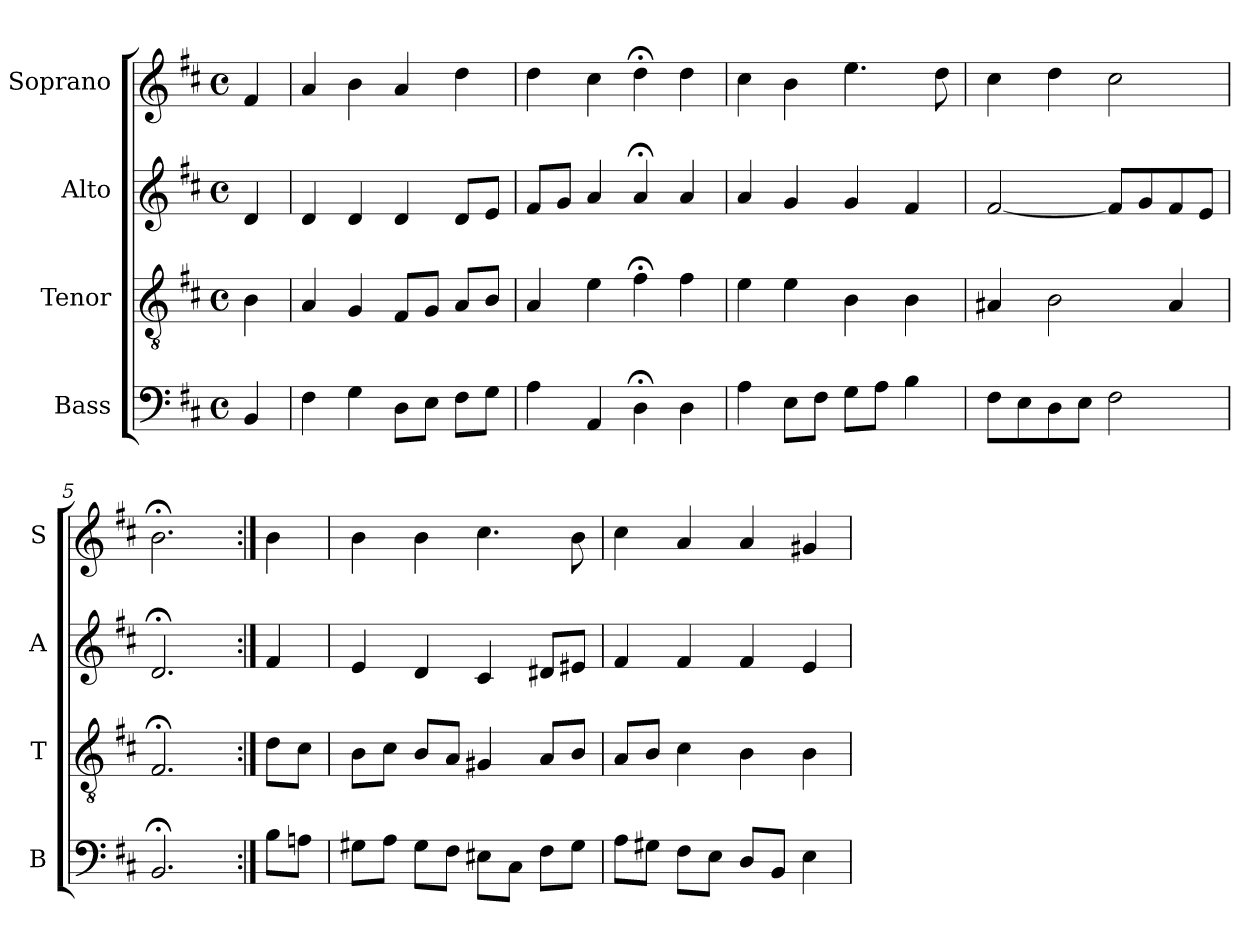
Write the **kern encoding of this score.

**kern	**kern	**kern	**kern
*part4	*part3	*part2	*part1
*staff4	*staff3	*staff2	*staff1
*I"Bass	*I"Tenor	*I"Alto	*I"Soprano
*I'B	*I'T	*I'A	*I'S
*clefF4	*clefGv2	*clefG2	*clefG2
*k[f#c#]	*k[f#c#]	*k[f#c#]	*k[f#c#]
*b:	*b:	*b:	*b:
*M4/4	*M4/4	*M4/4	*M4/4
*met(c)	*met(c)	*met(c)	*met(c)
*MM100	*MM100	*MM100	*MM100
=	=	=	=
4BB	4B	4d	4f#
=1	=1	=1	=1
4F#	4A	4d	4a
4G	4G	4d	4b
8DL	8F#L	4d	4a
8EJ	8GJ	.	.
8F#L	8AL	8dL	4dd
8GJ	8BJ	8eJ	.
=2	=2	=2	=2
4A	4A	8f#L	4dd
.	.	8gJ	.
4AA	4e	4a	4cc#
4D;<	4f#;<	4a;<	4dd;<
4D	4f#	4a	4dd
=3	=3	=3	=3
4A	4e	4a	4cc#
8EL	4e	4g	4b
8F#J	.	.	.
8GL	4B	4g	4.ee
8AJ	.	.	.
4B	4B	4f#	.
.	.	.	8dd
=4	=4	=4	=4
8F#L	4A#X	[2f#	4cc#
8E	.	.	.
8D	2B	.	4dd
8EJ	.	.	.
2F#	.	8f#L]	2cc#
.	.	8g	.
.	4A#	8f#	.
.	.	8eJ	.
=5	=5	=5	=5
2.BB;<	2.F#;<	2.d;<	2.b;<
=:|!	=:|!	=:|!	=:|!
8BL	8dL	4f#	4b
8AnJ	8c#J	.	.
=6	=6	=6	=6
8G#XL	8BL	4e	4b
8AJ	8c#J	.	.
8G#L	8BL	4d	4b
8F#J	8AJ	.	.
8E#XL	4G#X	4c#	4.cc#
8C#J	.	.	.
8F#L	8AL	8d#XL	.
8G#J	8BJ	8e#XJ	8b
=7	=7	=7	=7
8AL	8AL	4f#	4cc#
8G#XJ	8BJ	.	.
8F#L	4c#	4f#	4a
8EJ	.	.	.
8DL	4B	4f#	4a
8BBJ	.	.	.
4E	4B	4e	4g#X
=	=	=	=
*-	*-	*-	*-
